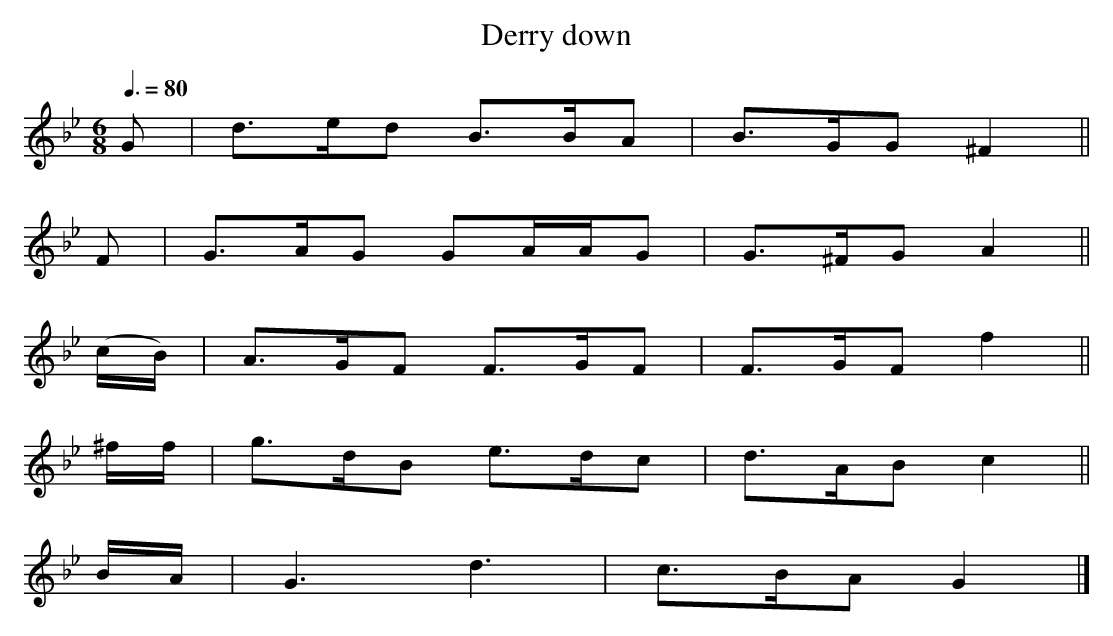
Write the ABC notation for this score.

X:1
T:Derry down
M:6/8
L:1/8
Q:3/8=80
K:Gmin
 G    |d>ed B>BA  |B>GG ^F2||
 F    |G>AG GA/A/G|G>^FG A2||
(c/B/)|A>GF F>GF  |F>GF  f2||
^f/f/ |g>dB e>dc  |d>AB  c2||
 B/A/ |G3   d3    |c>BA  G2|]
